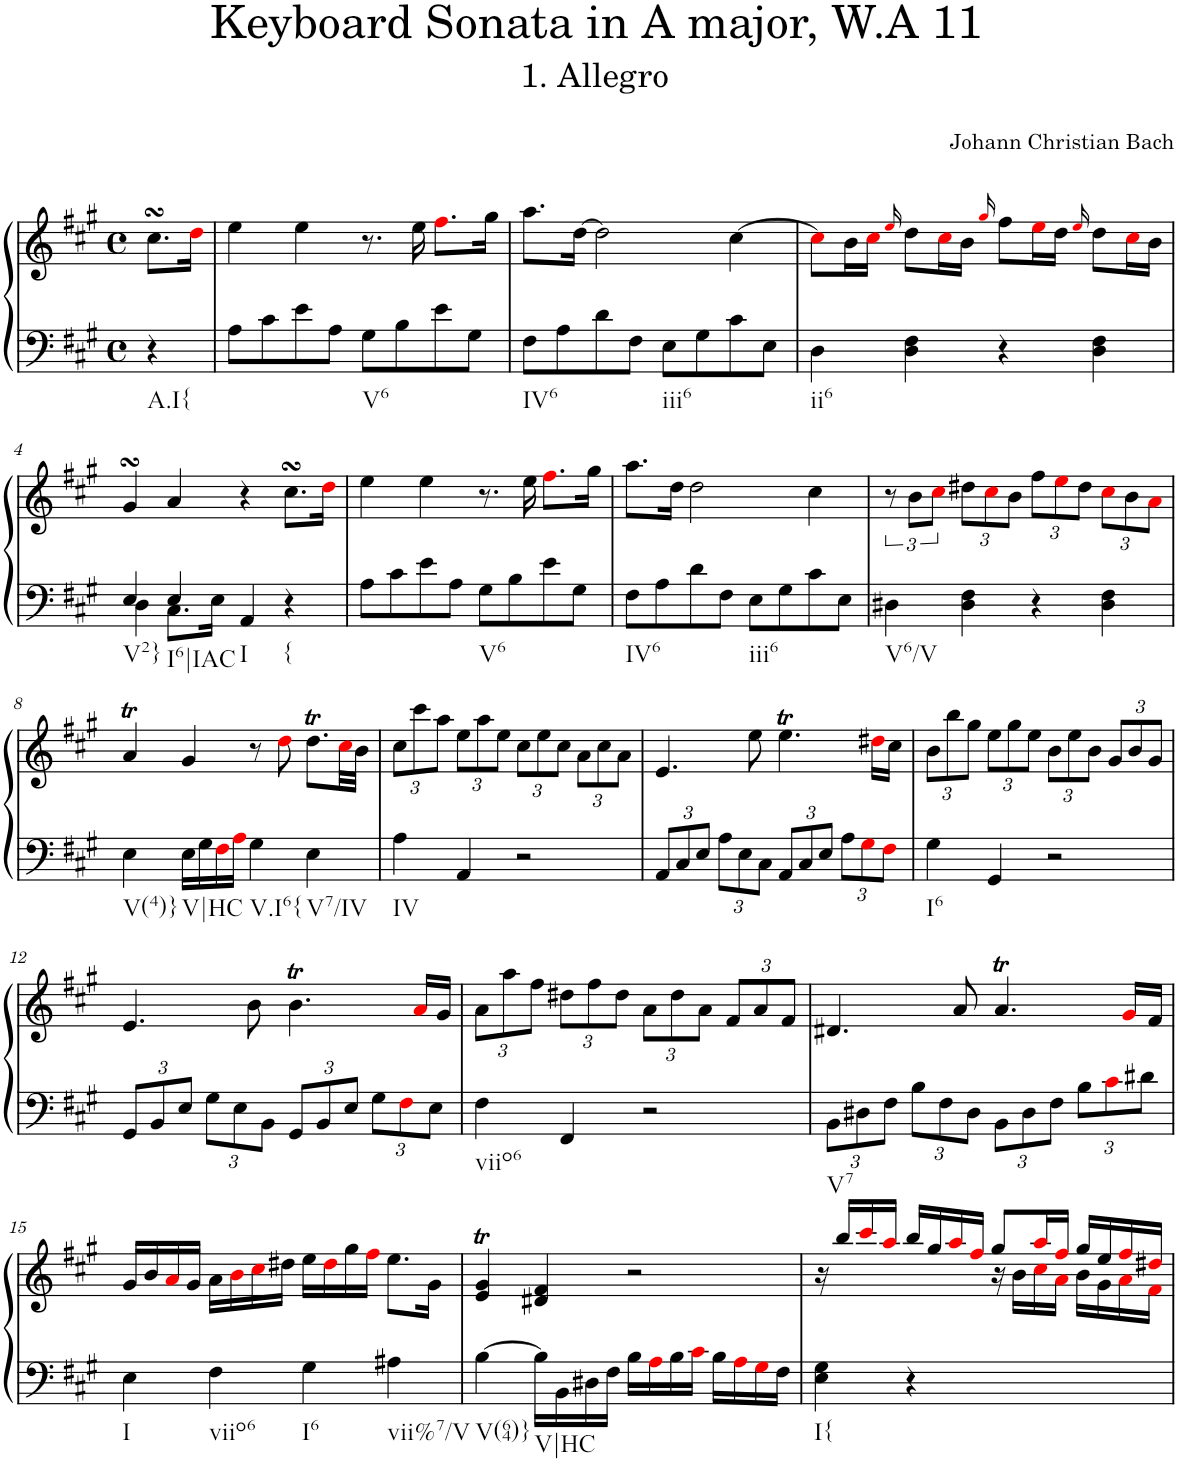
**kern	**kern
*part1	*part1
*staff2	*staff1
*I"Piano	*
*I'Pno.	*
*clefF4	*clefG2
*k[f#c#g#]	*k[f#c#g#]
*M4/4	*M4/4
*met(c)	*met(c)
=	=
!LO:TX:b:t=A.I{	!
4r	8.cc#sSsS\L
.	16ddi\Jk
=1	=1
8A\L	4ee\
8c#\	.
8e\	4ee\
8A\J	.
!LO:TX:b:t=V6	!
8G#\L	8.r
8B\	.
.	16ee\
8e\	8.ff#i\L
8G#\J	.
.	16gg#\Jk
=2	=2
!LO:TX:b:t=IV6	!
8F#\L	8.aa\L
8A\	.
.	[16dd\Jk
8d\	2dd\]
8F#\J	.
!LO:TX:b:t=iii6	!
8E\L	.
8G#\	.
8c#\	[4cc#\
8E\J	.
=3	=3
!LO:TX:b:t=ii6	!
4D\	8cc#i\L]
.	16b\L
.	16cc#i\JJ
.	16qeei/
4D\ 4F#\	8dd\L
.	16cc#i\L
.	16b\JJ
.	16qgg#i/
4r	8ff#\L
.	16eei\L
.	16dd\JJ
.	16qeei/
4D\ 4F#\	8dd\L
.	16cc#i\L
.	16b\JJ
!!LO:LB:g=z
=4	=4
*^	*
!LO:TX:b:t=V2}	!	!
4E/	4D\	4g#sSsS/
!LO:TX:b:t=I6|IAC	!	!
4E/	8.C#\L	4a/
.	16E\Jk	.
!LO:TX:b:t=I	!	!
4AA/	2ryy	4r
!LO:TX:b:t={	!	!
4r	.	8.cc#sSsS\L
.	.	16ddi\Jk
*v	*v	*
=5	=5
8A\L	4ee\
8c#\	.
8e\	4ee\
8A\J	.
!LO:TX:b:t=V6	!
8G#\L	8.r
8B\	.
.	16ee\
8e\	8.ff#i\L
8G#\J	.
.	16gg#\Jk
=6	=6
!LO:TX:b:t=IV6	!
8F#\L	8.aa\L
8A\	.
.	16dd\Jk
8d\	2dd\
8F#\J	.
!LO:TX:b:t=iii6	!
8E\L	.
8G#\	.
8c#\	4cc#\
8E\J	.
=7	=7
!LO:TX:b:t=V6/V	!
4D#X\	12r
.	12b\L
.	12cc#i\J
*	*Xbrackettup
4D#\ 4F#\	12dd#X\L
.	12cc#i\
.	12b\J
4r	12ff#\L
.	12eei\
.	12dd#\J
4D#\ 4F#\	12cc#i\L
.	12b\
.	12ai\J
!!LO:LB:g=z
=8	=8
!LO:TX:b:t=V(4)}	!
4E\	4aT/
!LO:TX:b:t=V|HC	!
16E\LL	4g#/
16G#\	.
16F#i\	.
16Ai\JJ	.
!LO:TX:b:t=V.I6{	!
4G#\	8r
.	8ddi\
!LO:TX:b:t=V7/IV	!
4E\	8.ddT\L
.	32cc#i\LL
.	32b\JJJ
=9	=9
!LO:TX:b:t=IV	!
4A\	12cc#\L
.	12ccc#\
.	12aa\J
4AA/	12ee\L
.	12aa\
.	12ee\J
2r	12cc#\L
.	12ee\
.	12cc#\J
.	12a\L
.	12cc#\
.	12a\J
=10	=10
*Xbrackettup	*
12AA/L	4.e/
12C#/	.
12E/J	.
12A\L	.
12E\	.
.	8ee\
12C#\J	.
12AA/L	4.eeT\
12C#/	.
12E/J	.
12A\L	.
12G#i\	.
.	16dd#Xi\LL
12F#i\J	.
.	16cc#\JJ
=11	=11
!LO:TX:b:t=I6	!
4G#\	12b\L
.	12bb\
.	12gg#\J
4GG#/	12ee\L
.	12gg#\
.	12ee\J
2r	12b\L
.	12ee\
.	12b\J
.	12g#/L
.	12b/
.	12g#/J
!!LO:LB:g=z
=12	=12
12GG#/L	4.e/
12BB/	.
12E/J	.
12G#\L	.
12E\	.
.	8b\
12BB\J	.
12GG#/L	4.bT\
12BB/	.
12E/J	.
12G#\L	.
12F#i\	.
.	16ai/LL
12E\J	.
.	16g#/JJ
=13	=13
!LO:TX:b:t=viio6	!
4F#\	12a\L
.	12aa\
.	12ff#\J
4FF#/	12dd#X\L
.	12ff#\
.	12dd#\J
2r	12a\L
.	12dd#\
.	12a\J
.	12f#/L
.	12a/
.	12f#/J
=14	=14
!LO:TX:b:t=V7	!
12BB\L	4.d#X/
12D#X\	.
12F#\J	.
12B\L	.
12F#\	.
.	8a/
12D#\J	.
12BB\L	4.aT/
12D#\	.
12F#\J	.
12B\L	.
12c#i\	.
.	16g#i/LL
12d#X\J	.
.	16f#/JJ
!!LO:LB:g=z
=15	=15
!LO:TX:b:t=I	!
4E\	16g#/LL
.	16b/
.	16ai/
.	16g#/JJ
!LO:TX:b:t=viio6	!
4F#\	16a\LL
.	16bi\
.	16cc#i\
.	16dd#X\JJ
!LO:TX:b:t=I6	!
4G#\	16ee\LL
.	16dd#i\
.	16gg#\
.	16ff#i\JJ
!LO:TX:b:t=vii%7/V	!
4A#X\	8.ee\L
.	16g#\Jk
=16	=16
!LO:TX:b:t=V(64)}	!
[4B\	4e/T 4g#/T
!LO:TX:b:t=V|HC	!
16B\LL]	4d#X/ 4f#/
16BB\	.
16D#X\	.
16F#\JJ	.
16B\LL	2r
16Ai\	.
16B\	.
16c#i\JJ	.
16B\LL	.
16Ai\	.
16G#i\	.
16F#\JJ	.
=17	=17
*	*^
!LO:TX:b:t=I{	!	!
4E\ 4G#\	16r	16ryy
*	*v	*v
.	16bb/LL
.	16ccc#i/
.	16aai/JJ
4r	16bb/LL
.	16gg#/
.	16aai/
.	16ff#i/JJ
16r	8gg#/L
*	*^
4..ryy	.	16b\LL
.	16aai/L	16cc#i\
.	16ff#i/JJ	16ai\JJ
.	16gg#/LL	16b\LL
.	16ee/	16g#\
.	16ff#i/	16ai\
.	16dd#Xi/JJ	16f#i\JJ
*	*v	*v
=	=
*-	*-
